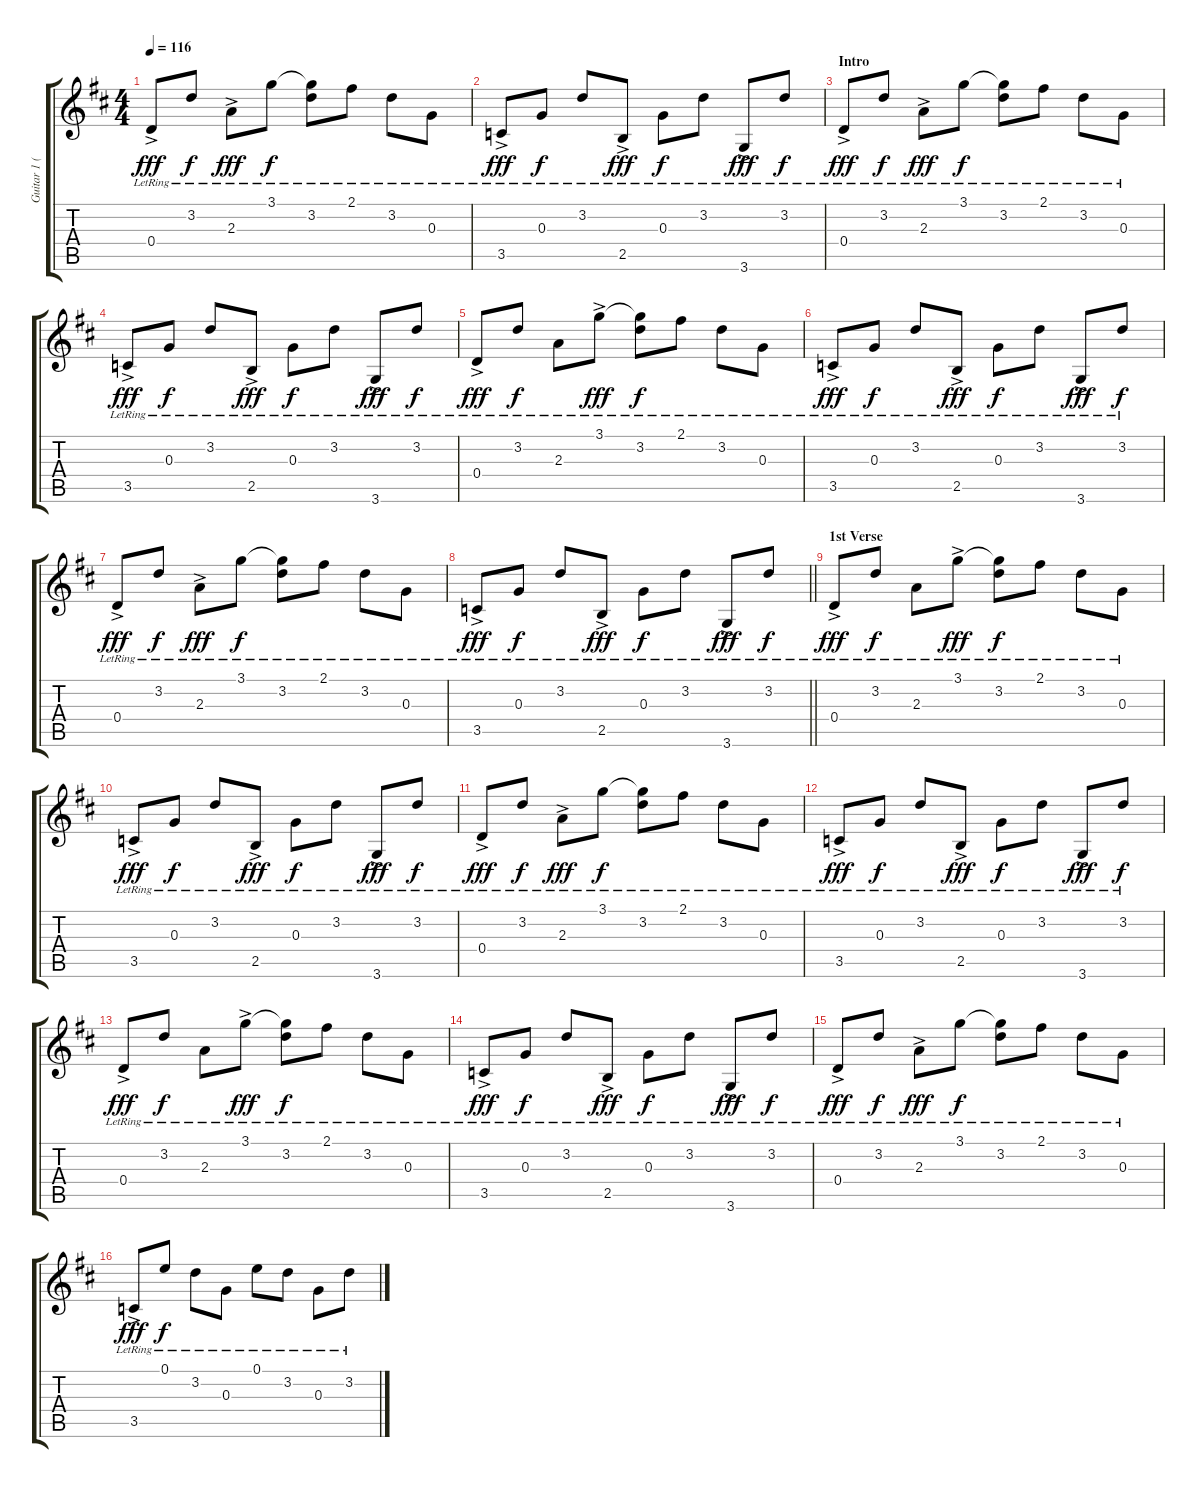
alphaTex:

\track ("Guitar 1 (Jazz)" "Guitar 1 (") {instrument electricguitarjazz}
\staff {score tabs}
\tuning (E4 B3 G3 D3 A2 E2) {hide}
\ts (4 4)
\tempo 116
\clef g2
\ks d
0.4{ac lr}.8{dy fff volume 0 instrument electricguitarjazz} 3.2{lr}.8{dy f volume 9 instrument electricguitarjazz} 2.3{ac lr}.8{dy fff} 3.1{lr}.8{dy f} (3.1{t} 3.2{lr}).8 2.1{lr}.8 3.2{lr}.8 0.3{lr}.8 |
3.5{ac lr}.8{dy fff} 0.3{lr}.8{dy f} 3.2{lr}.8 2.5{ac lr}.8{dy fff} 0.3{lr}.8{dy f} 3.2{lr}.8 3.6{ac lr}.8{dy fff} 3.2{lr}.8{dy f} |
\section ("" "Intro")
0.4{ac lr}.8{dy fff} 3.2{lr}.8{dy f} 2.3{ac lr}.8{dy fff} 3.1{lr}.8{dy f} (3.1{t} 3.2{lr}).8 2.1{lr}.8 3.2{lr}.8 0.3{lr}.8 |
3.5{ac lr}.8{dy fff} 0.3{lr}.8{dy f} 3.2{lr}.8 2.5{ac lr}.8{dy fff} 0.3{lr}.8{dy f} 3.2{lr}.8 3.6{ac lr}.8{dy fff} 3.2{lr}.8{dy f} |
0.4{ac lr}.8{dy fff} 3.2{lr}.8{dy f} 2.3{lr}.8 3.1{ac lr}.8{dy fff} (3.1{t} 3.2{lr}).8{dy f} 2.1{lr}.8 3.2{lr}.8 0.3{lr}.8 |
3.5{ac lr}.8{dy fff} 0.3{lr}.8{dy f} 3.2{lr}.8 2.5{ac lr}.8{dy fff} 0.3{lr}.8{dy f} 3.2{lr}.8 3.6{ac lr}.8{dy fff} 3.2{lr}.8{dy f} |
0.4{ac lr}.8{dy fff} 3.2{lr}.8{dy f} 2.3{ac lr}.8{dy fff} 3.1{lr}.8{dy f} (3.1{t} 3.2{lr}).8 2.1{lr}.8 3.2{lr}.8 0.3{lr}.8 |
\barLineRight lightlight
3.5{ac lr}.8{dy fff} 0.3{lr}.8{dy f} 3.2{lr}.8 2.5{ac lr}.8{dy fff} 0.3{lr}.8{dy f} 3.2{lr}.8 3.6{ac lr}.8{dy fff} 3.2{lr}.8{dy f} |
\section ("" "1st Verse")
0.4{ac lr}.8{dy fff} 3.2{lr}.8{dy f} 2.3{lr}.8 3.1{ac lr}.8{dy fff} (3.1{t} 3.2{lr}).8{dy f} 2.1{lr}.8 3.2{lr}.8 0.3{lr}.8 |
3.5{ac lr}.8{dy fff} 0.3{lr}.8{dy f} 3.2{lr}.8 2.5{ac lr}.8{dy fff} 0.3{lr}.8{dy f} 3.2{lr}.8 3.6{ac lr}.8{dy fff} 3.2{lr}.8{dy f} |
0.4{ac lr}.8{dy fff} 3.2{lr}.8{dy f} 2.3{ac lr}.8{dy fff} 3.1{lr}.8{dy f} (3.1{t} 3.2{lr}).8 2.1{lr}.8 3.2{lr}.8 0.3{lr}.8 |
3.5{ac lr}.8{dy fff} 0.3{lr}.8{dy f} 3.2{lr}.8 2.5{ac lr}.8{dy fff} 0.3{lr}.8{dy f} 3.2{lr}.8 3.6{ac lr}.8{dy fff} 3.2{lr}.8{dy f} |
0.4{ac lr}.8{dy fff} 3.2{lr}.8{dy f} 2.3{lr}.8 3.1{ac lr}.8{dy fff} (3.1{t} 3.2{lr}).8{dy f} 2.1{lr}.8 3.2{lr}.8 0.3{lr}.8 |
3.5{ac lr}.8{dy fff} 0.3{lr}.8{dy f} 3.2{lr}.8 2.5{ac lr}.8{dy fff} 0.3{lr}.8{dy f} 3.2{lr}.8 3.6{ac lr}.8{dy fff} 3.2{lr}.8{dy f} |
0.4{ac lr}.8{dy fff} 3.2{lr}.8{dy f} 2.3{ac lr}.8{dy fff} 3.1{lr}.8{dy f} (3.1{t} 3.2{lr}).8 2.1{lr}.8 3.2{lr}.8 0.3{lr}.8 |
3.5{ac lr}.8{dy fff} 0.1{lr}.8{dy f} 3.2{lr}.8 0.3{lr}.8 0.1{lr}.8 3.2{lr}.8 0.3{lr}.8 3.2{lr}.8
